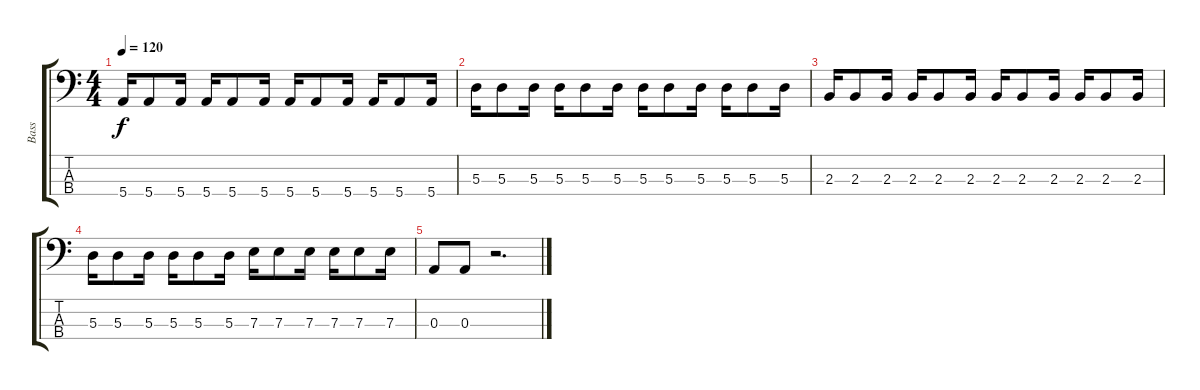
\track ("Bass" "Bass") {instrument electricbasspick}
\staff {score tabs}
\tuning (G2 D2 A1 E1) {hide}
\ts (4 4)
\tempo 120
\clef f4
\ks c
5.4.16{dy f} 5.4.8 5.4.16 5.4.16 5.4.8 5.4.16 5.4.16 5.4.8 5.4.16 5.4.16 5.4.8 5.4.16 |
5.3.16 5.3.8 5.3.16 5.3.16 5.3.8 5.3.16 5.3.16 5.3.8 5.3.16 5.3.16 5.3.8 5.3.16 |
2.3.16 2.3.8 2.3.16 2.3.16 2.3.8 2.3.16 2.3.16 2.3.8 2.3.16 2.3.16 2.3.8 2.3.16 |
5.3.16 5.3.8 5.3.16 5.3.16 5.3.8 5.3.16 7.3.16 7.3.8 7.3.16 7.3.16 7.3.8 7.3.16 |
0.3.8 0.3.8 r.2{d}
